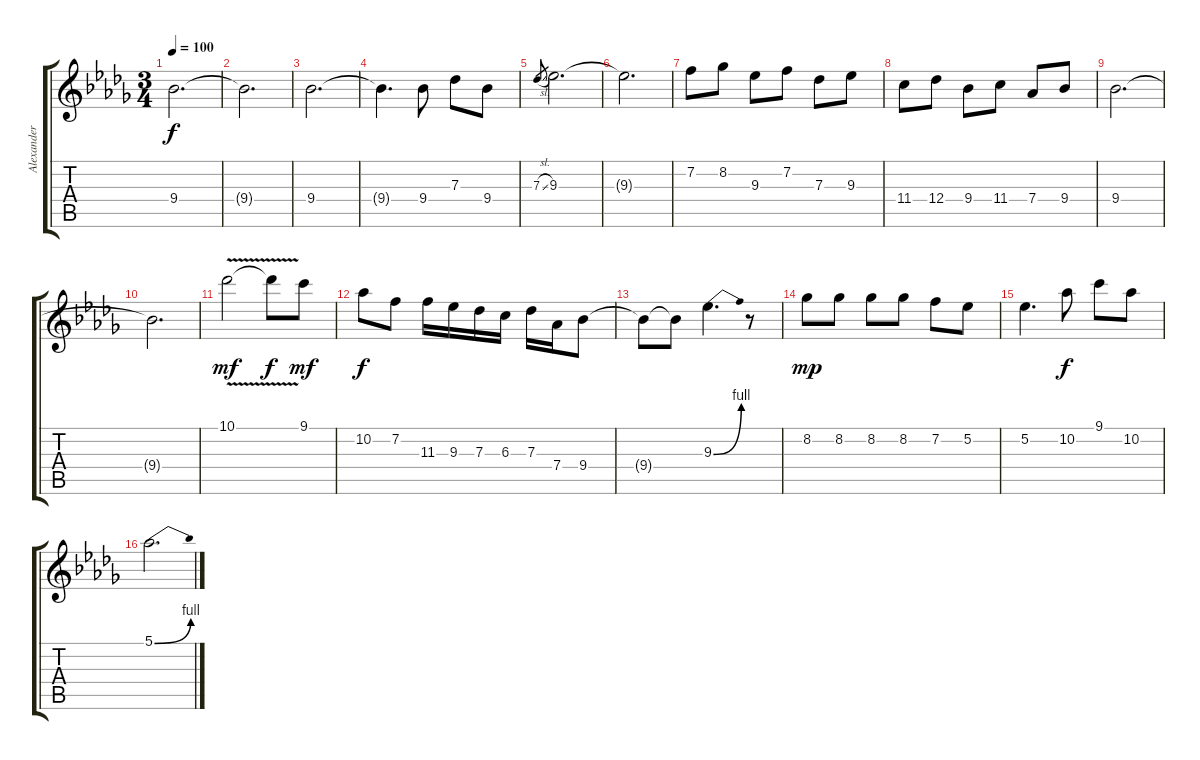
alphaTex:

\track ("Alexander" "Alexander") {instrument distortionguitar}
\staff {score tabs}
\tuning (Eb4 Bb3 Gb3 Db3 Ab2 Eb2) {hide}
\ts (3 4)
\tempo 100
\clef g2
\ks bbminor
9.4.2{d dy f} |
9.4{t}.2{d volume 3} |
9.4.2{d volume 10} |
9.4{t}.4{d} 9.4.8 7.3.8 9.4.8 |
7.3{sl}.8{gr} 9.3.2{d} |
9.3{t}.2{d} |
7.2.8 8.2.8 9.3.8 7.2.8 7.3.8 9.3.8 |
11.4.8 12.4.8 9.4.8 11.4.8 7.4.8 9.4.8 |
9.4.2{d} |
9.4{t}.2{d volume 3} |
10.1{v}.2{dy mf volume 12} 10.1{t}.8{dy f} 9.1.8{dy mf} |
10.2.8{dy f} 7.2.8 11.3.16 9.3.16 7.3.16 6.3.16 7.3.16 7.4.16 9.4.8 |
9.4{t}.8 9.4{t}.8 9.3{be (bend 0 0 60 4)}.4{d} r.8 |
8.2.8{dy mp} 8.2.8 8.2.8 8.2.8 7.2.8 5.2.8 |
5.2.4{d} 10.2.8{dy f} 9.1.8 10.2.8 |
5.1{be (bend 0 0 60 4)}.2{d}
